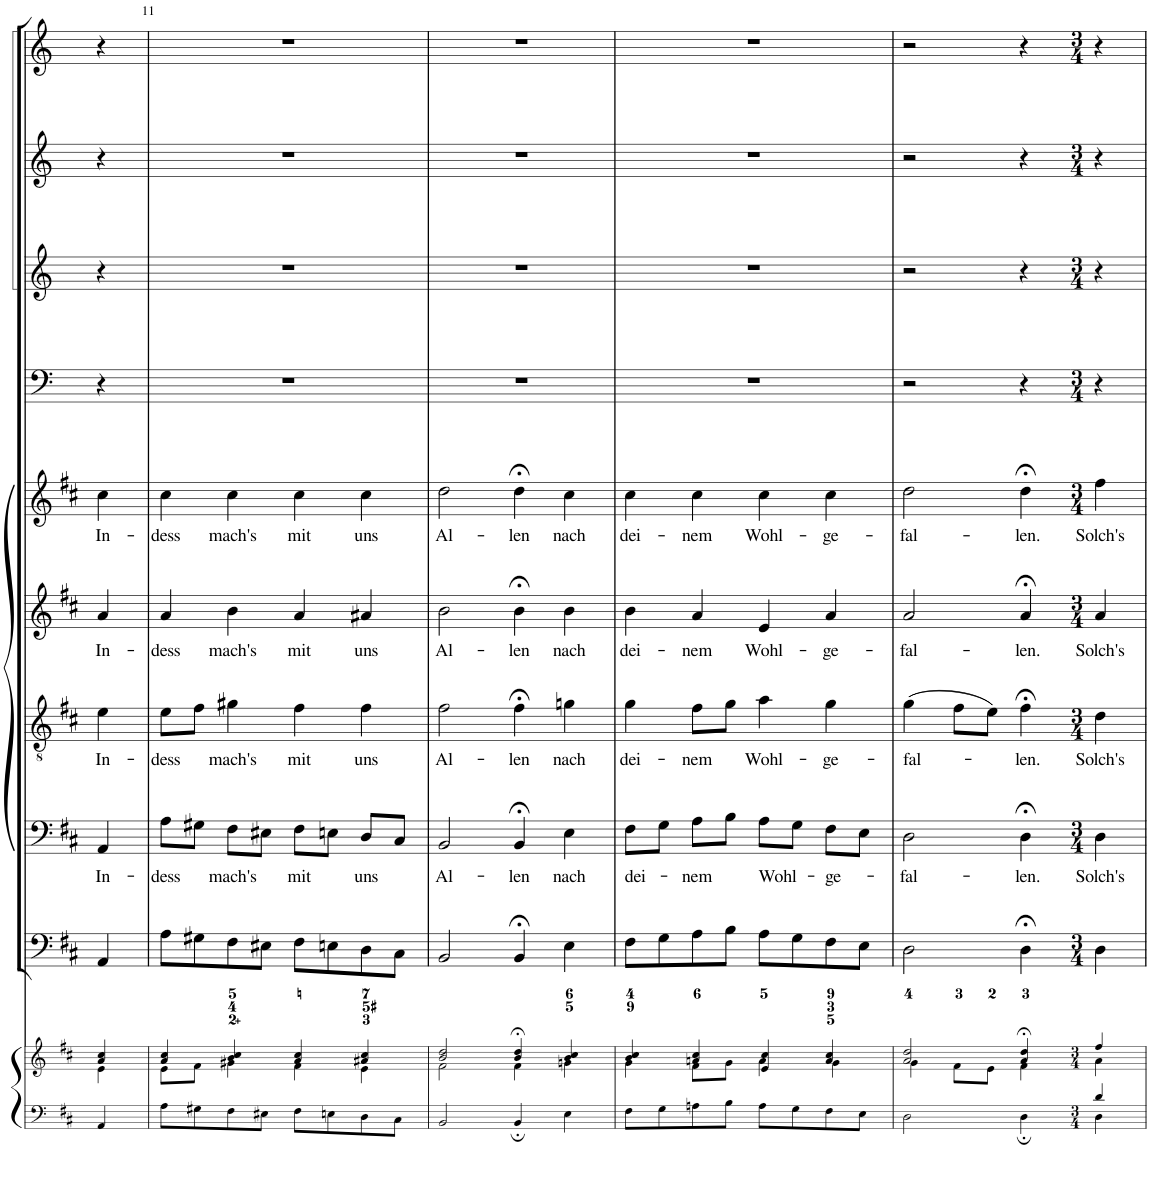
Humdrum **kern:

**kern	**kern	**kern	**kern	**text	**kern	**text	**kern	**text	**kern	**text	**kern	**kern	**kern	**kern
*part10	*part10	*part9	*part8	*part8	*part7	*part7	*part6	*part6	*part5	*part5	*part4	*part3	*part2	*part1
*staff11	*staff10	*staff9	*staff8	*staff8	*staff7	*staff7	*staff6	*staff6	*staff5	*staff5	*staff4	*staff3	*staff2	*staff1
*I"Piano reduction	*	*I"Continuo	*I"Basso	*	*I"Tenore	*	*I"Alto	*	*I"Soprano	*	*I"Timpani	*I"Tromba III	*I"Tromba II	*I"Tromba I
*I'Pno	*	*	*	*	*	*	*	*	*	*	*I'Timp	*	*	*
!!LO:PB:g=z
*clefF4	*clefG2	*clefF4	*clefF4	*	*clefGv2	*	*clefG2	*	*clefG2	*	*clefF4	*clefG2	*clefG2	*clefG2
*	*	*	*	*	*	*	*	*	*	*	*	*Trd-1c-2	*Trd-1c-2	*Trd-1c-2
*k[f#c#]	*k[f#c#]	*k[f#c#]	*k[f#c#]	*	*k[f#c#]	*	*k[f#c#]	*	*k[f#c#]	*	*k[]	*k[]	*k[]	*k[]
*M4/4	*M4/4	*M4/4	*M4/4	*	*M4/4	*	*M4/4	*	*M4/4	*	*M4/4	*M4/4	*M4/4	*M4/4
*met(c)	*met(c)	*met(c)	*met(c)	*	*met(c)	*	*met(c)	*	*met(c)	*	*met(c)	*met(c)	*met(c)	*met(c)
=10X1	=10X1	=10X1	=10X1	=10X1	=10X1	=10X1	=10X1	=10X1	=10X1	=10X1	=10X1	=10X1	=10X1	=10X1
*	*^	*	*	*	*	*	*	*	*	*	*	*	*	*
!	!	!	!	!	!LO:LY:b	!	!LO:LY:b	!	!LO:LY:b	!	!LO:LY:b	!	!	!	!
4AA/	4a/ 4cc#/	4e\	4AA/	4AA/	In-	4e\	In-	4a/	In-	4cc#\	In-	4r	4r	4r	4r
=11	=11	=11	=11	=11	=11	=11	=11	=11	=11	=11	=11	=11	=11	=11	=11
!	!	!	!	!	!LO:LY:b	!	!LO:LY:b	!	!LO:LY:b	!	!LO:LY:b	!	!	!	!
8A\L	4a/ 4cc#/	8e\L	8A\L	8A\L	-dess	8e\L	-dess	4a/	-dess	4cc#\	-dess	1r	1r	1r	1r
8G#X\	.	8f#\J	8G#X\	8G#X\J	.	8f#\J	.	.	.	.	.	.	.	.	.
!	!	!	!	!	!LO:LY:b	!	!LO:LY:b	!	!LO:LY:b	!	!LO:LY:b	!	!	!	!
8F#\	4b/ 4cc#/	4g#X\	8F#\	8F#\L	mach's	4g#X\	mach's	4b\	mach's	4cc#\	mach's	.	.	.	.
8E#X\J	.	.	8E#X\J	8E#X\J	.	.	.	.	.	.	.	.	.	.	.
!	!	!	!	!	!LO:LY:b	!	!LO:LY:b	!	!LO:LY:b	!	!LO:LY:b	!	!	!	!
8F#\L	4a/ 4cc#/	4f#\	8F#\L	8F#\L	mit	4f#\	mit	4a/	mit	4cc#\	mit	.	.	.	.
8En\	.	.	8En\	8En\J	.	.	.	.	.	.	.	.	.	.	.
!	!	!	!	!	!LO:LY:b	!	!LO:LY:b	!	!LO:LY:b	!	!LO:LY:b	!	!	!	!
8D\	4a#X/ 4cc#/	4e\	8D\	8D/L	uns	4f#\	uns	4a#X/	uns	4cc#\	uns	.	.	.	.
8C#\J	.	.	8C#\J	8C#/J	.	.	.	.	.	.	.	.	.	.	.
=12	=12	=12	=12	=12	=12	=12	=12	=12	=12	=12	=12	=12	=12	=12	=12
!	!	!	!	!	!LO:LY:b	!	!LO:LY:b	!	!LO:LY:b	!	!LO:LY:b	!	!	!	!
2BB/	2b/ 2dd/	2f#\	2BB/	2BB/	Al-	2f#\	Al-	2b\	Al-	2dd\	Al-	1r	1r	1r	1r
!	!	!	!	!	!LO:LY:b	!	!LO:LY:b	!	!LO:LY:b	!	!LO:LY:b	!	!	!	!
4BB;/	4b/;< 4dd/;<	4f#\	4BB;</	4BB;</	-len	4f#;<\	-len	4b;<\	-len	4dd;<\	-len	.	.	.	.
!	!	!	!	!	!LO:LY:b	!	!LO:LY:b	!	!LO:LY:b	!	!LO:LY:b	!	!	!	!
4E\	4b/ 4cc#/	4gn\	4E\	4E\	nach	4gn\	nach	4b\	nach	4cc#\	nach	.	.	.	.
=13	=13	=13	=13	=13	=13	=13	=13	=13	=13	=13	=13	=13	=13	=13	=13
!	!	!	!	!	!LO:LY:b	!	!LO:LY:b	!	!LO:LY:b	!	!LO:LY:b	!	!	!	!
8F#\L	4b/ 4cc#/	4g\	8F#\L	8F#\L	dei-	4g\	dei-	4b\	dei-	4cc#\	dei-	1r	1r	1r	1r
8G\	.	.	8G\	8G\J	.	.	.	.	.	.	.	.	.	.	.
!	!	!	!	!	!LO:LY:b	!	!LO:LY:b	!	!LO:LY:b	!	!LO:LY:b	!	!	!	!
8An\	4an/ 4cc#/	8f#\L	8A\	8A\L	-nem	8f#\L	-nem	4a/	-nem	4cc#\	-nem	.	.	.	.
8B\J	.	8g\J	8B\J	8B\J	.	8g\J	.	.	.	.	.	.	.	.	.
!	!	!	!	!	!LO:LY:b	!	!LO:LY:b	!	!LO:LY:b	!	!LO:LY:b	!	!	!	!
8A\L	4e/ 4cc#/	4a\	8A\L	8A\L	Wohl-	4a\	Wohl-	4e/	Wohl-	4cc#\	Wohl-	.	.	.	.
8G\	.	.	8G\	8G\J	.	.	.	.	.	.	.	.	.	.	.
!	!	!	!	!	!LO:LY:b	!	!LO:LY:b	!	!LO:LY:b	!	!LO:LY:b	!	!	!	!
8F#\	4a/ 4cc#/	4g\	8F#\	8F#\L	-ge-	4g\	-ge-	4a/	-ge-	4cc#\	-ge-	.	.	.	.
8E\J	.	.	8E\J	8E\J	.	.	.	.	.	.	.	.	.	.	.
=14	=14	=14	=14	=14	=14	=14	=14	=14	=14	=14	=14	=14	=14	=14	=14
*^	*	*	*	*	*	*	*	*	*	*	*	*	*	*	*
!	!	!	!	!	!	!LO:LY:b	!	!LO:LY:b	!	!LO:LY:b	!	!LO:LY:b	!	!	!	!
2D\	2ryy	2a/ 2dd/	4g\	2D\	2D\	-fal-	(4g\	-fal-	2a/	-fal-	2dd\	-fal-	2r	2r	2r	2r
.	.	.	8f#\L	.	.	.	8f#\L	.	.	.	.	.	.	.	.	.
.	.	.	8e\J	.	.	.	8e\J)	.	.	.	.	.	.	.	.	.
!	!	!	!	!	!	!LO:LY:b	!	!LO:LY:b	!	!LO:LY:b	!	!LO:LY:b	!	!	!	!
4D;\	4ryy	4a/;< 4dd/;<	4f#\	4D;<\	4D;<\	-len.	4f#;<\	-len.	4a;</	-len.	4dd;<\	-len.	4r	4r	4r	4r
=15-	=15-	=15-	=15-	=15-	=15-	=15-	=15-	=15-	=15-	=15-	=15-	=15-	=15-	=15-	=15-	=15-
*M3/4	*	*M3/4	*	*M3/4	*M3/4	*	*M3/4	*	*M3/4	*	*M3/4	*	*M3/4	*M3/4	*M3/4	*M3/4
!	!	!	!	!	!	!LO:LY:b	!	!LO:LY:b	!	!LO:LY:b	!	!LO:LY:b	!	!	!	!
4d/	4D\	4ff#/	4a\	4D\	4D\	Solch's	4d\	Solch's	4a/	Solch's	4ff#\	Solch's	4r	4r	4r	4r
*v	*v	*	*	*	*	*	*	*	*	*	*	*	*	*	*	*
*	*v	*v	*	*	*	*	*	*	*	*	*	*	*	*	*
=	=	=	=	=	=	=	=	=	=	=	=	=	=	=
*-	*-	*-	*-	*-	*-	*-	*-	*-	*-	*-	*-	*-	*-	*-
